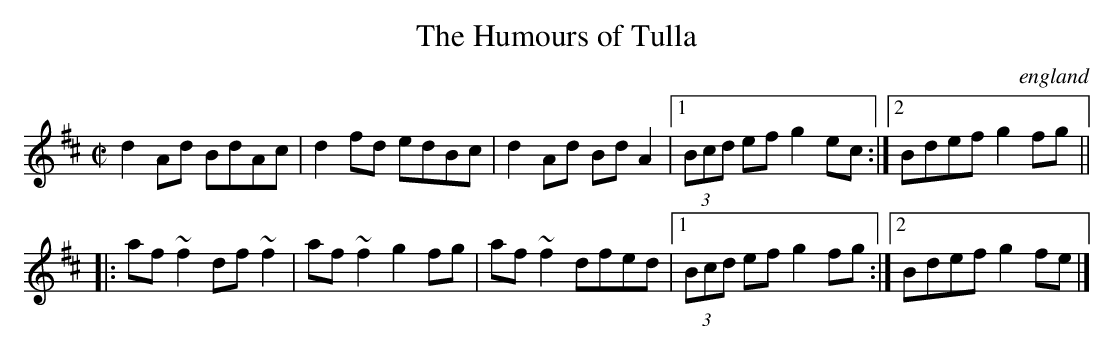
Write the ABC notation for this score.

X:1
T:Humours of Tulla, The
O:england
E:13
M:C|
K:D
d2Ad BdAc|d2fd edBc|d2Ad Bd A2|1 (3Bcd ef g2 ec:|2 Bdef g2fg||
|:af ~f2 df ~f2|af ~f2 g2 fg|af ~f2 dfed|1 (3Bcd ef g2fg:|2 Bdef g2fe|]
\bigskip
